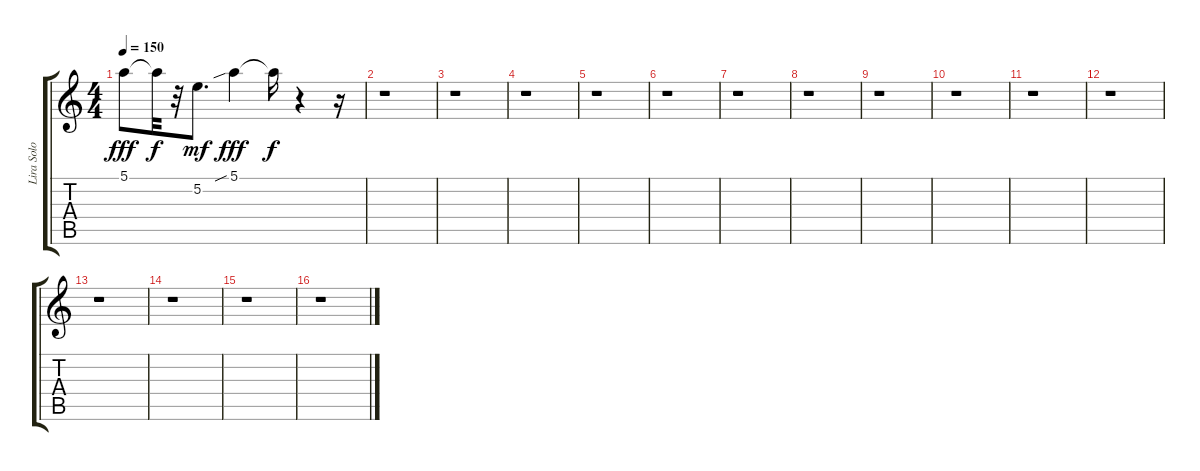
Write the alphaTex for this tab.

\track ("Lira Solo" "Lira Solo") {instrument electricguitarmuted}
\staff {score tabs}
\tuning (E4 B3 G3 D3 A2 E2) {hide}
\ts (4 4)
\tempo 150
\clef g2
\ks c
5.1.8{dy fff} 5.1{t}.32{dy f} r.32 5.2.8{d dy mf} 5.1{sib}.4{dy fff} 5.1{t}.16{dy f} r.4 r.16 |
r.1 |
r.1 |
r.1 |
r.1 |
r.1 |
r.1 |
r.1 |
r.1 |
r.1 |
r.1 |
r.1 |
r.1 |
r.1 |
r.1 |
r.1
